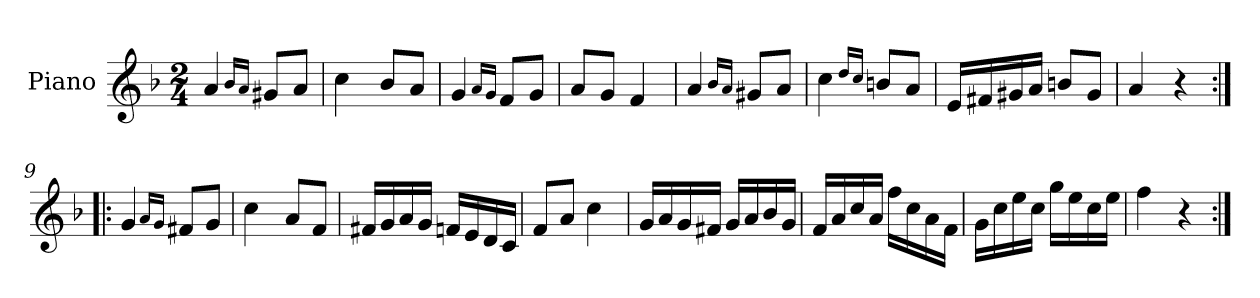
**kern
*part1
*staff1
*I"Piano
*I'Pno.
*clefG2
*k[b-]
*M2/4
=1
4a/
16qb-/LL
16qa/JJ
8g#X/L
8a/J
=2
4cc\
8b-/L
8a/J
=3
4g/
16qa/LL
16qg/JJ
8f/L
8g/J
=4
8a/L
8g/J
4f/
=5
4a/
16qb-/LL
16qa/JJ
8g#X/L
8a/J
=6
4cc\
16qdd/LL
16qcc/JJ
8bn/L
8a/J
=7
16e/LL
16f#X/
16g#X/
16a/JJ
8bn/L
8g#/J
=8
4a/
4r
=9:|!|:
4g/
16qa/LL
16qg/JJ
8f#X/L
8g/J
=10
4cc\
8a/L
8f/J
=11
16f#X/LL
16g/
16a/
16g/JJ
16fn/LL
16e/
16d/
16c/JJ
=12
8f/L
8a/J
4cc\
=13
16g/LL
16a/
16g/
16f#X/JJ
16g/LL
16a/
16b-/
16g/JJ
=14
16f/LL
16a/
16cc/
16a/JJ
16ff\LL
16cc\
16a\
16f\JJ
=15
16g\LL
16cc\
16ee\
16cc\JJ
16gg\LL
16ee\
16cc\
16ee\JJ
=16
4ff\
4r
=:|!
*-
